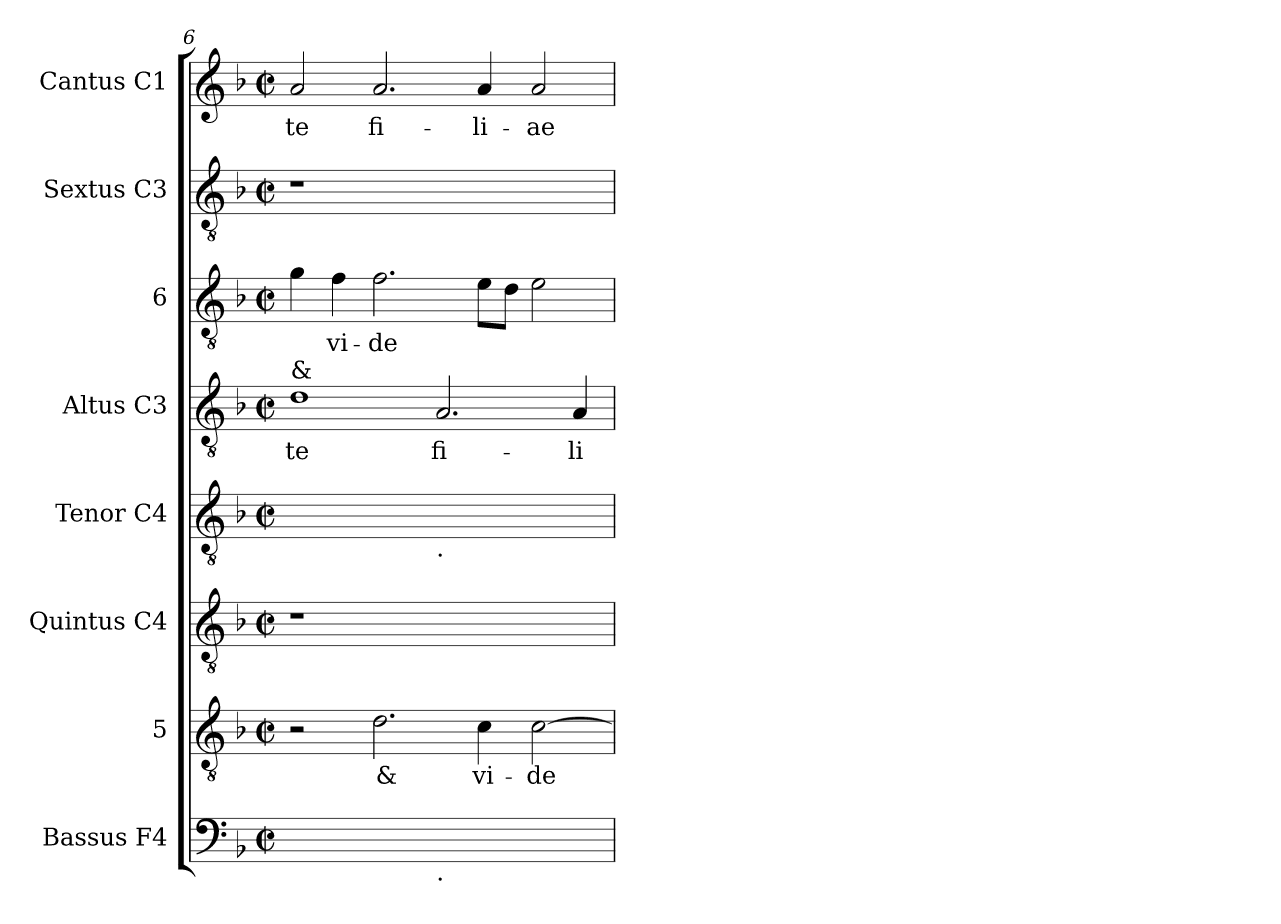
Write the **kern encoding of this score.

**kern	**kern	**text	**kern	**kern	**kern	**text	**kern	**text	**kern	**kern	**text
*part8	*part7	*part7	*part6	*part5	*part4	*part4	*part3	*part3	*part2	*part1	*part1
*staff8	*staff7	*staff7	*staff6	*staff5	*staff4	*staff4	*staff3	*staff3	*staff2	*staff1	*staff1
*I"Bassus  F4	*I"5	*	*I"Quintus  C4	*I"Tenor  C4	*I"Altus  C3	*	*I"6	*	*I"Sextus  C3	*I"Cantus  C1	*
*I'B	*	*	*	*I'T	*I'A	*	*	*	*	*I'C	*
!!LO:LB:g=z
*clefF4	*clefGv2	*	*clefGv2	*clefGv2	*clefGv2	*	*clefGv2	*	*clefGv2	*clefG2	*
*k[b-]	*k[b-]	*	*k[b-]	*k[b-]	*k[b-]	*	*k[b-]	*	*k[b-]	*k[b-]	*
*F:	*F:	*	*F:	*F:	*F:	*	*F:	*	*F:	*F:	*
*M2/2	*M2/2	*	*M2/2	*M2/2	*M2/2	*	*M2/2	*	*M2/2	*M2/2	*
*met(c|)	*met(c|)	*	*met(c|)	*met(c|)	*met(c|)	*	*met(c|)	*	*met(c|)	*met(c|)	*
=6	=6	=6	=6	=6	=6	=6	=6	=6	=6	=6	=6
!	!	!	!	!	!LO:TX:a:t=&	!	!	!	!	!	!
!	!	!	!	!	!	!LO:LY:b:cj	!	!LO:LY:b	!	!	!LO:LY:b:cj
1ryy	2r	.	1r	1ryy	1d	-te	4g\	.	1r	2a/	-te
!	!	!	!	!	!	!	!	!LO:LY:b	!	!	!
.	.	.	.	.	.	.	4f\	vi-	.	.	.
!	!	!LO:LY:b:cj	!	!	!	!	!	!LO:LY:b	!	!	!LO:LY:b:cj
.	2.d\	&	.	.	.	.	2.f\	-de-	.	2.a/	fi-
!	!	!	!	!LO:TX:b:t=.	!	!	!	!	!	!	!
!LO:TX:b:t=.	!	!	!	!	!	!	!	!	!	!	!
!	!	!	!	!	!	!LO:LY:b:cj	!	!	!	!	!
1ryy	.	.	1ryy	1ryy	2.A/	fi-	.	.	1ryy	.	.
!	!	!LO:LY:b:cj	!	!	!	!	!	!LO:LY:b	!	!	!LO:LY:b:cj
.	4c\	vi-	.	.	.	.	8e\L	--	.	4a/	-li-
!	!	!	!	!	!	!	!	!LO:LY:b	!	!	!
.	.	.	.	.	.	.	8d\J	--	.	.	.
!	!	!LO:LY:b:cj	!	!	!	!	!	!LO:LY:b	!	!	!LO:LY:b:cj
.	[>2c\	-de-	.	.	.	.	2e\	--	.	2a/	-ae
!	!	!	!	!	!	!LO:LY:b:cj	!	!	!	!	!
.	.	.	.	.	4A/	-li-	.	.	.	.	.
=	=	=	=	=	=	=	=	=	=	=	=
*-	*-	*-	*-	*-	*-	*-	*-	*-	*-	*-	*-
